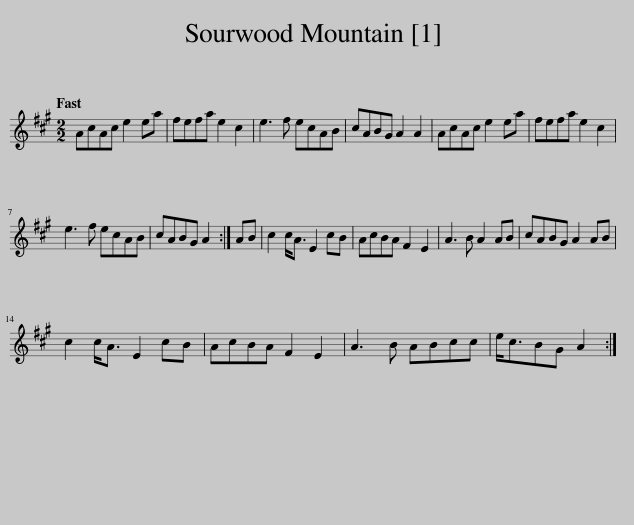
X:1
L:1/8
Q:1/4=120
M:2/2
I:linebreak $
K:A
V:1 treble
V:1
 AcAc e2 ea | fefa e2 c2 | e3 f ecAB | cABG A2 A2 | AcAc e2 ea | %5
 fefa e2 c2 |$ e3 f ecAB | cABG A2 :| AB | c2 c<A E2 cB | %10
 AcBA F2 E2 | A3 B A2 AB | cABG A2 AB |$ c2 c<A E2 cB | AcBA F2 E2 | %15
 A3 B ABcc | e<cBG A2 :| %17
